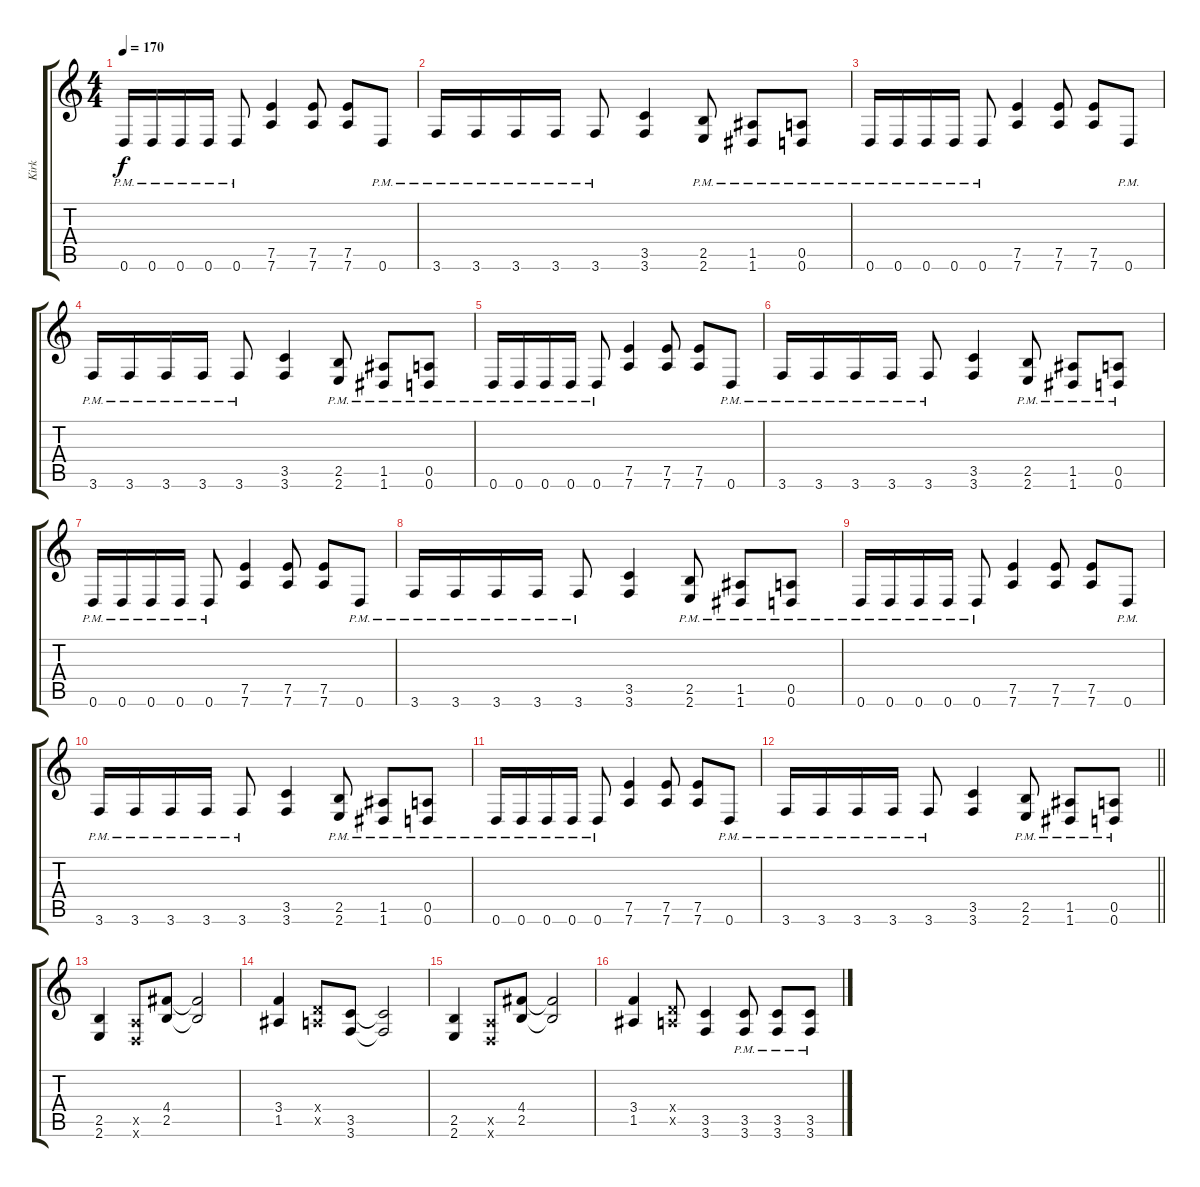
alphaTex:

\track ("Kirk" "Kirk") {instrument distortionguitar}
\staff {score tabs}
\tuning (E4 B3 G3 D3 A2 D2) {hide}
\ts (4 4)
\tempo 170
\clef g2
\ks c
0.6{pm}.16{dy f} 0.6{pm}.16 0.6{pm}.16 0.6{pm}.16 0.6{pm}.8 (7.5 7.6).4 (7.5 7.6).8 (7.5 7.6).8 0.6{pm}.8 |
3.6{pm}.16 3.6{pm}.16 3.6{pm}.16 3.6{pm}.16 3.6{pm}.8 (3.5 3.6).4 (2.5{pm} 2.6{pm}).8 (1.5{pm} 1.6{pm}).8 (0.5{pm} 0.6{pm}).8 |
0.6{pm}.16 0.6{pm}.16 0.6{pm}.16 0.6{pm}.16 0.6{pm}.8 (7.5 7.6).4 (7.5 7.6).8 (7.5 7.6).8 0.6{pm}.8 |
3.6{pm}.16 3.6{pm}.16 3.6{pm}.16 3.6{pm}.16 3.6{pm}.8 (3.5 3.6).4 (2.5{pm} 2.6{pm}).8 (1.5{pm} 1.6{pm}).8 (0.5{pm} 0.6{pm}).8 |
0.6{pm}.16 0.6{pm}.16 0.6{pm}.16 0.6{pm}.16 0.6{pm}.8 (7.5 7.6).4 (7.5 7.6).8 (7.5 7.6).8 0.6{pm}.8 |
3.6{pm}.16 3.6{pm}.16 3.6{pm}.16 3.6{pm}.16 3.6{pm}.8 (3.5 3.6).4 (2.5{pm} 2.6{pm}).8 (1.5{pm} 1.6{pm}).8 (0.5{pm} 0.6{pm}).8 |
0.6{pm}.16 0.6{pm}.16 0.6{pm}.16 0.6{pm}.16 0.6{pm}.8 (7.5 7.6).4 (7.5 7.6).8 (7.5 7.6).8 0.6{pm}.8 |
3.6{pm}.16 3.6{pm}.16 3.6{pm}.16 3.6{pm}.16 3.6{pm}.8 (3.5 3.6).4 (2.5{pm} 2.6{pm}).8 (1.5{pm} 1.6{pm}).8 (0.5{pm} 0.6{pm}).8 |
0.6{pm}.16 0.6{pm}.16 0.6{pm}.16 0.6{pm}.16 0.6{pm}.8 (7.5 7.6).4 (7.5 7.6).8 (7.5 7.6).8 0.6{pm}.8 |
3.6{pm}.16 3.6{pm}.16 3.6{pm}.16 3.6{pm}.16 3.6{pm}.8 (3.5 3.6).4 (2.5{pm} 2.6{pm}).8 (1.5{pm} 1.6{pm}).8 (0.5{pm} 0.6{pm}).8 |
0.6{pm}.16 0.6{pm}.16 0.6{pm}.16 0.6{pm}.16 0.6{pm}.8 (7.5 7.6).4 (7.5 7.6).8 (7.5 7.6).8 0.6{pm}.8 |
\barLineRight lightlight
3.6{pm}.16 3.6{pm}.16 3.6{pm}.16 3.6{pm}.16 3.6{pm}.8 (3.5 3.6).4 (2.5{pm} 2.6{pm}).8 (1.5{pm} 1.6{pm}).8 (0.5{pm} 0.6{pm}).8 |
\section ("" "")
(2.5 2.6).4 (0.5{x} 0.6{x}).8 (4.4 2.5).8 (4.4{t} 2.5{t}).2 |
(3.4 1.5).4 (0.4{x} 0.5{x}).8 (3.5 3.6).8 (3.5{t} 3.6{t}).2 |
(2.5 2.6).4 (0.5{x} 0.6{x}).8 (4.4 2.5).8 (4.4{t} 2.5{t}).2 |
(3.4 1.5).4 (0.4{x} 0.5{x}).8 (3.5 3.6).4 (3.5{pm} 3.6{pm}).8 (3.5{pm} 3.6{pm}).8 (3.5{pm} 3.6{pm}).8
